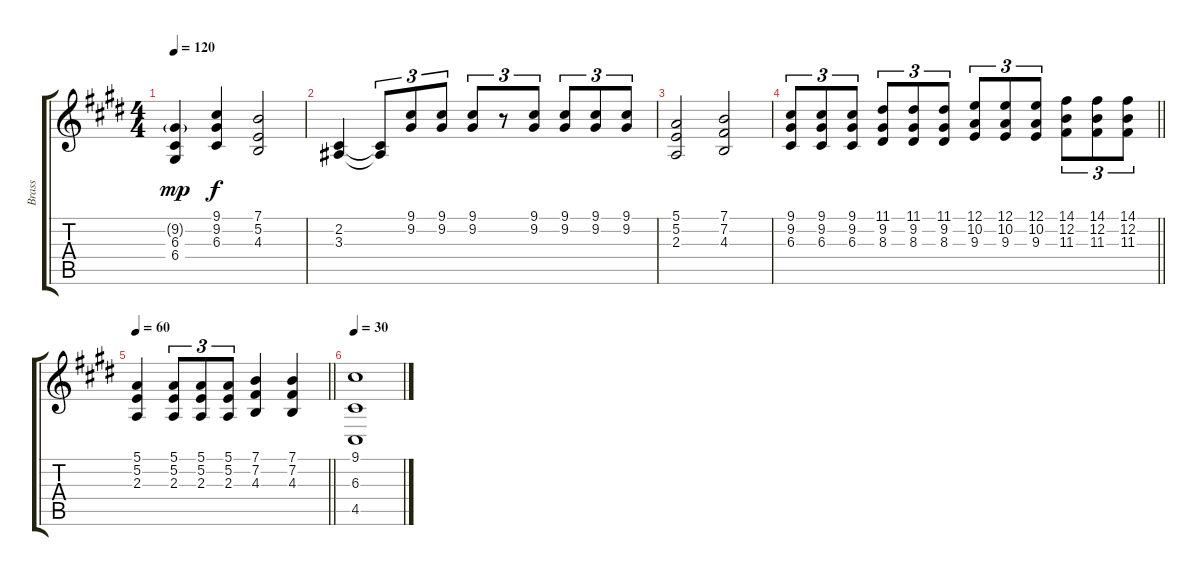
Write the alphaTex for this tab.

\track ("Brass" "Brass") {instrument brasssection}
\staff {score tabs}
\tuning (E4 B3 G3 D3 A2 E2) {hide}
\ts (4 4)
\tempo 120
\clef g2
\ks c#minor
(9.2{g} 6.3 6.4).4{dy mp} (9.1 9.2 6.3).4{dy f} (7.1 5.2 4.3).2 |
(2.2 3.3).4 (2.2{t} 3.3{t}).8{tu (3 2)} (9.1 9.2).8{tu (3 2)} (9.1 9.2).8{tu (3 2)} (9.1 9.2).8{tu (3 2)} r.8{tu (3 2)} (9.1 9.2).8{tu (3 2)} (9.1 9.2).8{tu (3 2)} (9.1 9.2).8{tu (3 2)} (9.1 9.2).8{tu (3 2)} |
(5.1 5.2 2.3).2 (7.1 7.2 4.3).2 |
\barLineRight lightlight
(9.1 9.2 6.3).8{tu (3 2)} (9.1 9.2 6.3).8{tu (3 2)} (9.1 9.2 6.3).8{tu (3 2)} (11.1 9.2 8.3).8{tu (3 2)} (11.1 9.2 8.3).8{tu (3 2)} (11.1 9.2 8.3).8{tu (3 2)} (12.1 10.2 9.3).8{tu (3 2)} (12.1 10.2 9.3).8{tu (3 2)} (12.1 10.2 9.3).8{tu (3 2)} (14.1 12.2 11.3).8{tu (3 2)} (14.1 12.2 11.3).8{tu (3 2)} (14.1 12.2 11.3).8{tu (3 2)} |
\tempo 60
\barLineRight lightlight
(5.1 5.2 2.3).4 (5.1 5.2 2.3).8{tu (3 2)} (5.1 5.2 2.3).8{tu (3 2)} (5.1 5.2 2.3).8{tu (3 2)} (7.1 7.2 4.3).4 (7.1 7.2 4.3).4 |
\tempo 30
(9.1 6.3 4.5).1
